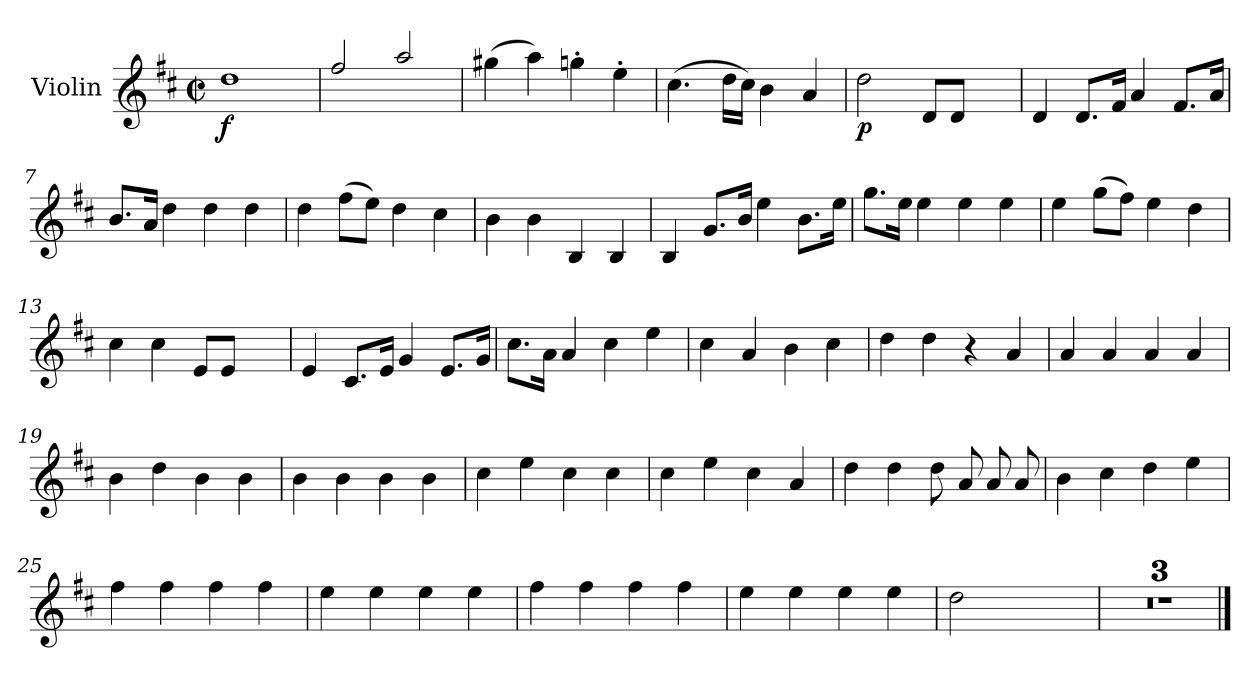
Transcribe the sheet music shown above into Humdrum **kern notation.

**kern	**dynam
*part1	*part1
*staff1	*staff1
*I"Violin	*
*I'Vln.	*
*clefG2	*
*k[f#c#]	*
*M2/2	*
*met(c|)	*
=1	=1
!	!LO:DY:b
1dd	f
=2	=2
2ff#/	.
2aa/	.
=3	=3
(>4gg#X\	.
4aa\)	.
4ggn'\	.
4ee'\	.
=4	=4
(>4.cc#\	.
16dd\LL	.
16cc#\JJ)	.
4b\	.
4a/	.
=5	=5
!	!LO:DY:b
2dd\	p
8d/L	.
8d/J	.
4ryy	.
=6	=6
4d/	.
8.d/L	.
16f#/Jk	.
4a/	.
8.f#/L	.
16a/Jk	.
!!LO:LB:g=z
=7	=7
8.b/L	.
16a/Jk	.
4dd\	.
4dd\	.
4dd\	.
=8	=8
4dd\	.
(>8ff#\L	.
8ee\J)	.
4dd\	.
4cc#\	.
=9	=9
4b\	.
4b\	.
4B/	.
4B/	.
=10	=10
4B/	.
8.g/L	.
16b/Jk	.
4ee\	.
8.b\L	.
16ee\Jk	.
=11	=11
8.gg\L	.
16ee\Jk	.
4ee\	.
4ee\	.
4ee\	.
!!LO:LB:g=z
=12	=12
4ee\	.
(>8gg\L	.
8ff#\J)	.
4ee\	.
4dd\	.
=13	=13
4cc#\	.
4cc#\	.
8e/L	.
8e/J	.
4ryy	.
=14	=14
4e/	.
8.c#/L	.
16e/Jk	.
4g/	.
8.e/L	.
16g/Jk	.
=15	=15
8.cc#\L	.
16a\Jk	.
4a/	.
4cc#\	.
4ee\	.
=16	=16
4cc#\	.
4a/	.
4b\	.
4cc#\	.
!!LO:LB:g=z
=17	=17
4dd\	.
4dd\	.
4r	.
4a/	.
=18	=18
4a/	.
4a/	.
4a/	.
4a/	.
=19	=19
4b\	.
4dd\	.
4b\	.
4b\	.
=20	=20
4b\	.
4b\	.
4b\	.
4b\	.
=21	=21
4cc#\	.
4ee\	.
4cc#\	.
4cc#\	.
=22	=22
4cc#\	.
4ee\	.
4cc#\	.
4a/	.
!!LO:LB:g=z
=23	=23
4dd\	.
4dd\	.
8dd\	.
8a/	.
8a/	.
8a/	.
=24	=24
4b\	.
4cc#\	.
4dd\	.
4ee\	.
=25	=25
4ff#\	.
4ff#\	.
4ff#\	.
4ff#\	.
=26	=26
4ee\	.
4ee\	.
4ee\	.
4ee\	.
=27	=27
4ff#\	.
4ff#\	.
4ff#\	.
4ff#\	.
=28	=28
4ee\	.
4ee\	.
4ee\	.
4ee\	.
!!LO:LB:g=z
=29	=29
2dd\	.
2ryy	.
=30	=30
1r	.
=31	=31
1r	.
=32	=32
1r	.
==	==
*-	*-
